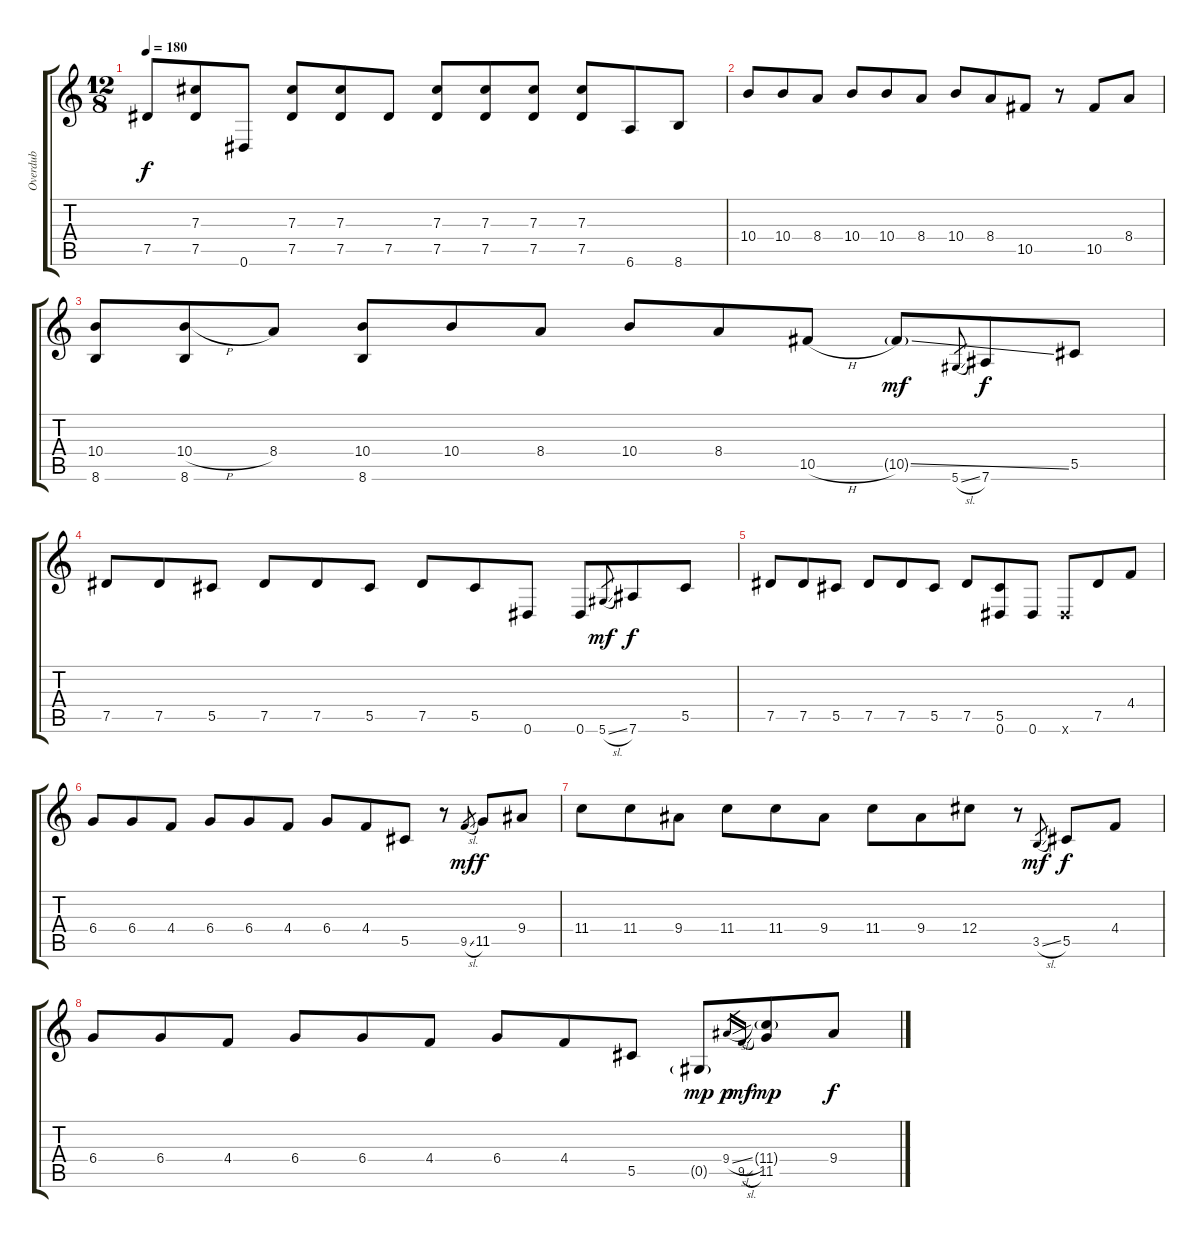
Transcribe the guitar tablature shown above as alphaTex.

\track ("Overdub" "Overdub") {instrument fretlessbass}
\staff {score tabs}
\tuning (Eb4 Bb3 Gb3 Db3 Ab2 Eb2) {hide}
\ts (12 8)
\tempo 180
\clef g2
\ks c
7.5.8{dy f} (7.3 7.5).8 0.6.8 (7.3 7.5).8 (7.3 7.5).8 7.5.8 (7.3 7.5).8 (7.3 7.5).8 (7.3 7.5).8 (7.3 7.5).8 6.6.8 8.6.8 |
10.4.8 10.4.8 8.4.8 10.4.8 10.4.8 8.4.8 10.4.8 8.4.8 10.5.8 r.8 10.5.8 8.4.8 |
(10.4 8.6).8 (10.4{h} 8.6).8 8.4.8 (10.4 8.6).8 10.4.8 8.4.8 10.4.8 8.4.8 10.5{h}.8 10.5{ss g}.8{dy mf} 5.6{sl}.8{gr} 7.6.8{dy f} 5.5.8 |
7.5.8 7.5.8 5.5.8 7.5.8 7.5.8 5.5.8 7.5.8 5.5.8 0.6.8 0.6.8 5.6{sl}.8{gr dy mf} 7.6.8{dy f} 5.5.8 |
7.5.8 7.5.8 5.5.8 7.5.8 7.5.8 5.5.8 7.5.8 (5.5 0.6).8 0.6.8 0.6{x}.8 7.5.8 4.4.8 |
6.4.8 6.4.8 4.4.8 6.4.8 6.4.8 4.4.8 6.4.8 4.4.8 5.5.8 r.8 9.5{sl}.8{gr dy mf} 11.5.8{dy f} 9.4.8 |
11.4.8 11.4.8 9.4.8 11.4.8 11.4.8 9.4.8 11.4.8 9.4.8 12.4.8 r.8 3.5{sl}.8{gr dy mf} 5.5.8{dy f} 4.4.8 |
6.4.8 6.4.8 4.4.8 6.4.8 6.4.8 4.4.8 6.4.8 4.4.8 5.5.8 0.5{g}.8{dy mp} 9.4{sl}.16{gr dy p} 9.5{sl}.16{gr dy mf} (11.4{g} 11.5).8{dy mp} 9.4.8{dy f}
